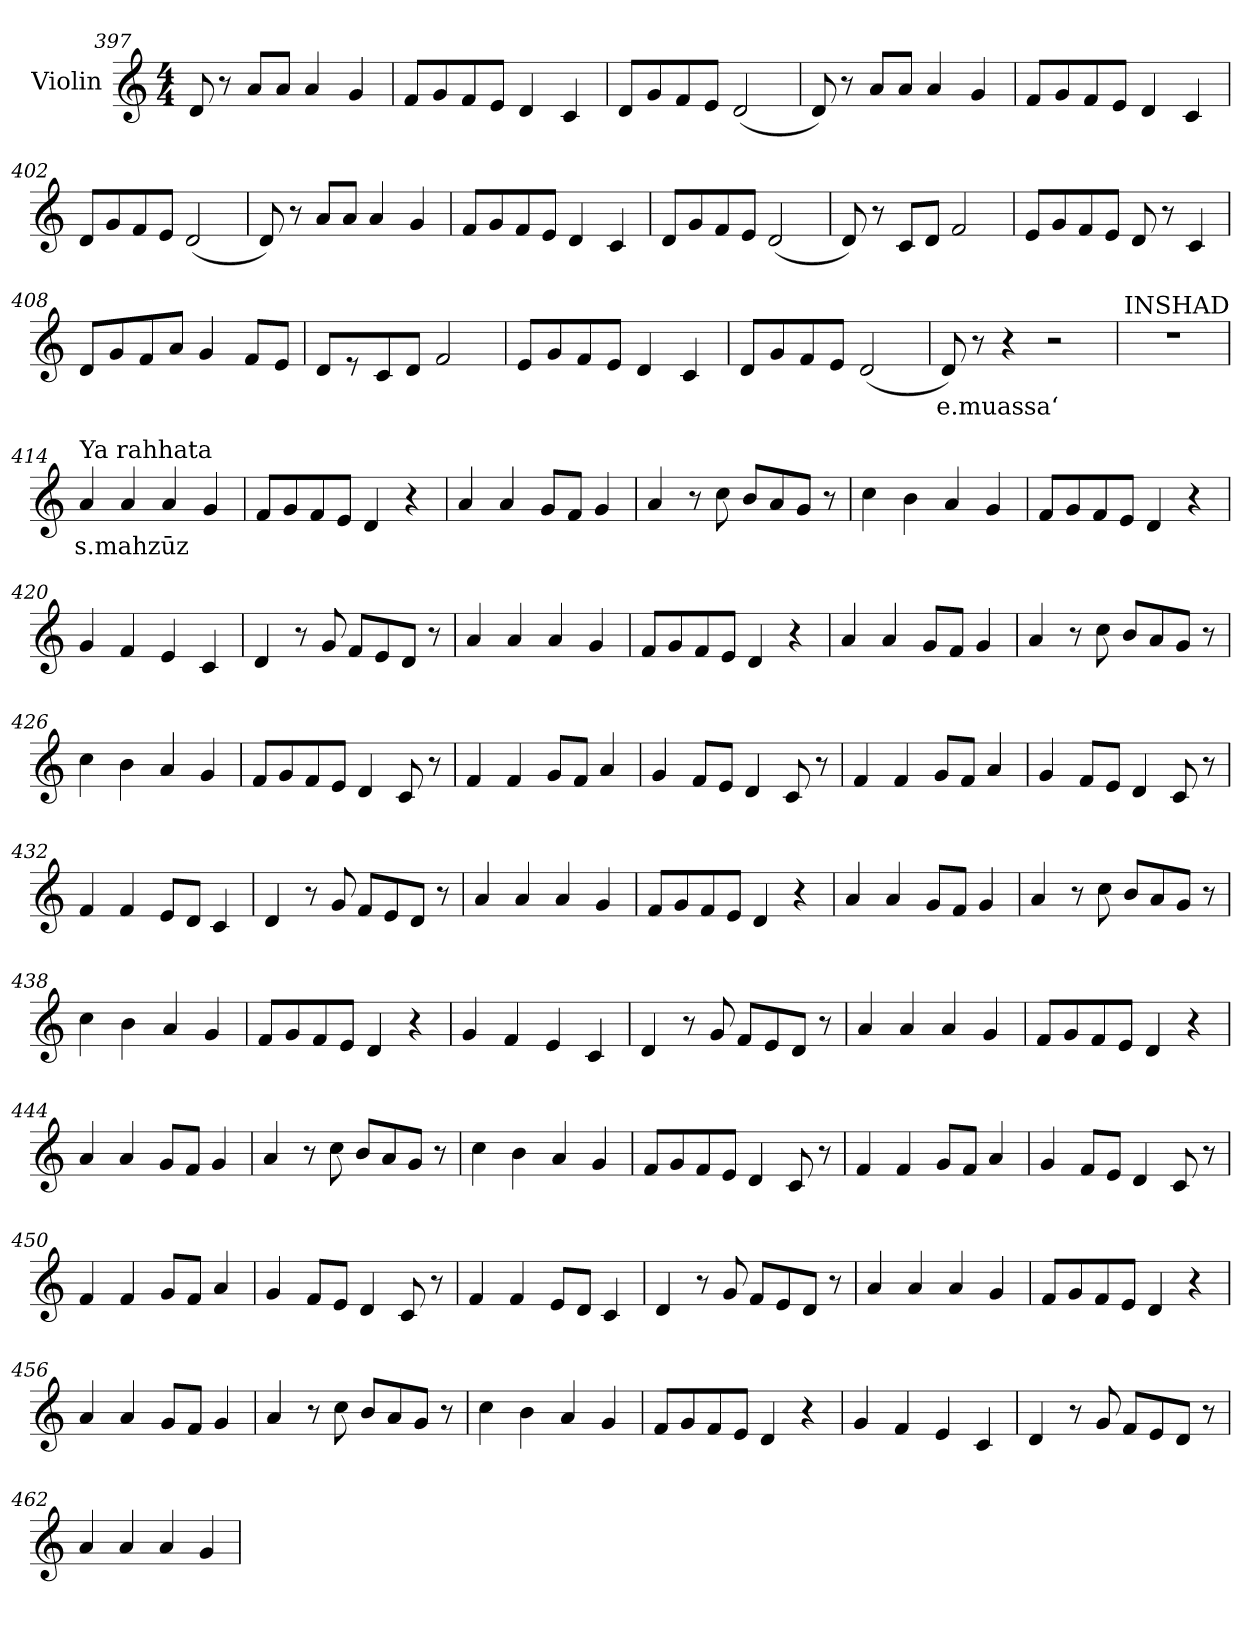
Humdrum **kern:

**kern	**text
*part1	*part1
*staff1	*staff1
*I"Violin	*
*clefG2	*
*k[]	*
*M4/4	*
=397	=397
8d/	.
8r	.
8a/L	.
8a/J	.
4a/	.
4g/	.
=398	=398
8f/L	.
8g/	.
8f/	.
8e/J	.
4d/	.
4c/	.
=399	=399
8d/L	.
8g/	.
8f/	.
8e/J	.
(<2d/	.
=400	=400
8d/)	.
8r	.
8a/L	.
8a/J	.
4a/	.
4g/	.
!!LO:LB:g=z
=401	=401
8f/L	.
8g/	.
8f/	.
8e/J	.
4d/	.
4c/	.
=402	=402
8d/L	.
8g/	.
8f/	.
8e/J	.
(<2d/	.
=403	=403
8d/)	.
8r	.
8a/L	.
8a/J	.
4a/	.
4g/	.
=404	=404
8f/L	.
8g/	.
8f/	.
8e/J	.
4d/	.
4c/	.
=405	=405
8d/L	.
8g/	.
8f/	.
8e/J	.
(<2d/	.
!!LO:PB:g=z
=406	=406
8d/)	.
8r	.
8c/L	.
8d/J	.
2f/	.
=407	=407
8e/L	.
8g/	.
8f/	.
8e/J	.
8d/	.
8r	.
4c/	.
=408	=408
8d/L	.
8g/	.
8f/	.
8a/J	.
4g/	.
8f/L	.
8e/J	.
=409	=409
8d/L	.
8r	.
8c/	.
8d/J	.
2f/	.
=410	=410
8e/L	.
8g/	.
8f/	.
8e/J	.
4d/	.
4c/	.
!!LO:LB:g=z
=411	=411
8d/L	.
8g/	.
8f/	.
8e/J	.
(<2d/	.
=412	=412
!	!LO:LY:b
8d/)	e.muassa‘
8r	.
4r	.
2r	.
=413	=413
!LO:TX:a:t=INSHAD	!
1r	.
=414	=414
!LO:TX:a:t=Ya rahhata	!
!	!LO:LY:b
4a/	s.mahzūz
4a/	.
4a/	.
4g/	.
=415	=415
8f/L	.
8g/	.
8f/	.
8e/J	.
4d/	.
4r	.
=416	=416
4a/	.
4a/	.
8g/L	.
8f/J	.
4g/	.
!!LO:LB:g=z
=417	=417
4a/	.
8r	.
8cc\	.
8b/L	.
8a/	.
8g/J	.
8r	.
=418	=418
4cc\	.
4b\	.
4a/	.
4g/	.
=419	=419
8f/L	.
8g/	.
8f/	.
8e/J	.
4d/	.
4r	.
=420	=420
4g/	.
4f/	.
4e/	.
4c/	.
=421	=421
4d/	.
8r	.
8g/	.
8f/L	.
8e/	.
8d/J	.
8r	.
!!LO:LB:g=z
=422	=422
4a/	.
4a/	.
4a/	.
4g/	.
=423	=423
8f/L	.
8g/	.
8f/	.
8e/J	.
4d/	.
4r	.
=424	=424
4a/	.
4a/	.
8g/L	.
8f/J	.
4g/	.
!!LO:LB:g=z
=425	=425
4a/	.
8r	.
8cc\	.
8b/L	.
8a/	.
8g/J	.
8r	.
=426	=426
4cc\	.
4b\	.
4a/	.
4g/	.
=427	=427
8f/L	.
8g/	.
8f/	.
8e/J	.
4d/	.
8c/	.
8r	.
=428	=428
4f/	.
4f/	.
8g/L	.
8f/J	.
4a/	.
=429	=429
4g/	.
8f/L	.
8e/J	.
4d/	.
8c/	.
8r	.
!!LO:LB:g=z
=430	=430
4f/	.
4f/	.
8g/L	.
8f/J	.
4a/	.
=431	=431
4g/	.
8f/L	.
8e/J	.
4d/	.
8c/	.
8r	.
=432	=432
4f/	.
4f/	.
8e/L	.
8d/J	.
4c/	.
=433	=433
4d/	.
8r	.
8g/	.
8f/L	.
8e/	.
8d/J	.
8r	.
=434	=434
4a/	.
4a/	.
4a/	.
4g/	.
!!LO:LB:g=z
=435	=435
8f/L	.
8g/	.
8f/	.
8e/J	.
4d/	.
4r	.
=436	=436
4a/	.
4a/	.
8g/L	.
8f/J	.
4g/	.
!!LO:LB:g=z
=437	=437
4a/	.
8r	.
8cc\	.
8b/L	.
8a/	.
8g/J	.
8r	.
=438	=438
4cc\	.
4b\	.
4a/	.
4g/	.
=439	=439
8f/L	.
8g/	.
8f/	.
8e/J	.
4d/	.
4r	.
=440	=440
4g/	.
4f/	.
4e/	.
4c/	.
=441	=441
4d/	.
8r	.
8g/	.
8f/L	.
8e/	.
8d/J	.
8r	.
!!LO:PB:g=z
=442	=442
4a/	.
4a/	.
4a/	.
4g/	.
=443	=443
8f/L	.
8g/	.
8f/	.
8e/J	.
4d/	.
4r	.
=444	=444
4a/	.
4a/	.
8g/L	.
8f/J	.
4g/	.
!!LO:LB:g=z
=445	=445
4a/	.
8r	.
8cc\	.
8b/L	.
8a/	.
8g/J	.
8r	.
=446	=446
4cc\	.
4b\	.
4a/	.
4g/	.
=447	=447
8f/L	.
8g/	.
8f/	.
8e/J	.
4d/	.
8c/	.
8r	.
=448	=448
4f/	.
4f/	.
8g/L	.
8f/J	.
4a/	.
=449	=449
4g/	.
8f/L	.
8e/J	.
4d/	.
8c/	.
8r	.
!!LO:LB:g=z
=450	=450
4f/	.
4f/	.
8g/L	.
8f/J	.
4a/	.
=451	=451
4g/	.
8f/L	.
8e/J	.
4d/	.
8c/	.
8r	.
=452	=452
4f/	.
4f/	.
8e/L	.
8d/J	.
4c/	.
=453	=453
4d/	.
8r	.
8g/	.
8f/L	.
8e/	.
8d/J	.
8r	.
=454	=454
4a/	.
4a/	.
4a/	.
4g/	.
!!LO:LB:g=z
=455	=455
8f/L	.
8g/	.
8f/	.
8e/J	.
4d/	.
4r	.
=456	=456
4a/	.
4a/	.
8g/L	.
8f/J	.
4g/	.
!!LO:LB:g=z
=457	=457
4a/	.
8r	.
8cc\	.
8b/L	.
8a/	.
8g/J	.
8r	.
=458	=458
4cc\	.
4b\	.
4a/	.
4g/	.
=459	=459
8f/L	.
8g/	.
8f/	.
8e/J	.
4d/	.
4r	.
=460	=460
4g/	.
4f/	.
4e/	.
4c/	.
=461	=461
4d/	.
8r	.
8g/	.
8f/L	.
8e/	.
8d/J	.
8r	.
!!LO:LB:g=z
=462	=462
4a/	.
4a/	.
4a/	.
4g/	.
=	=
*-	*-
